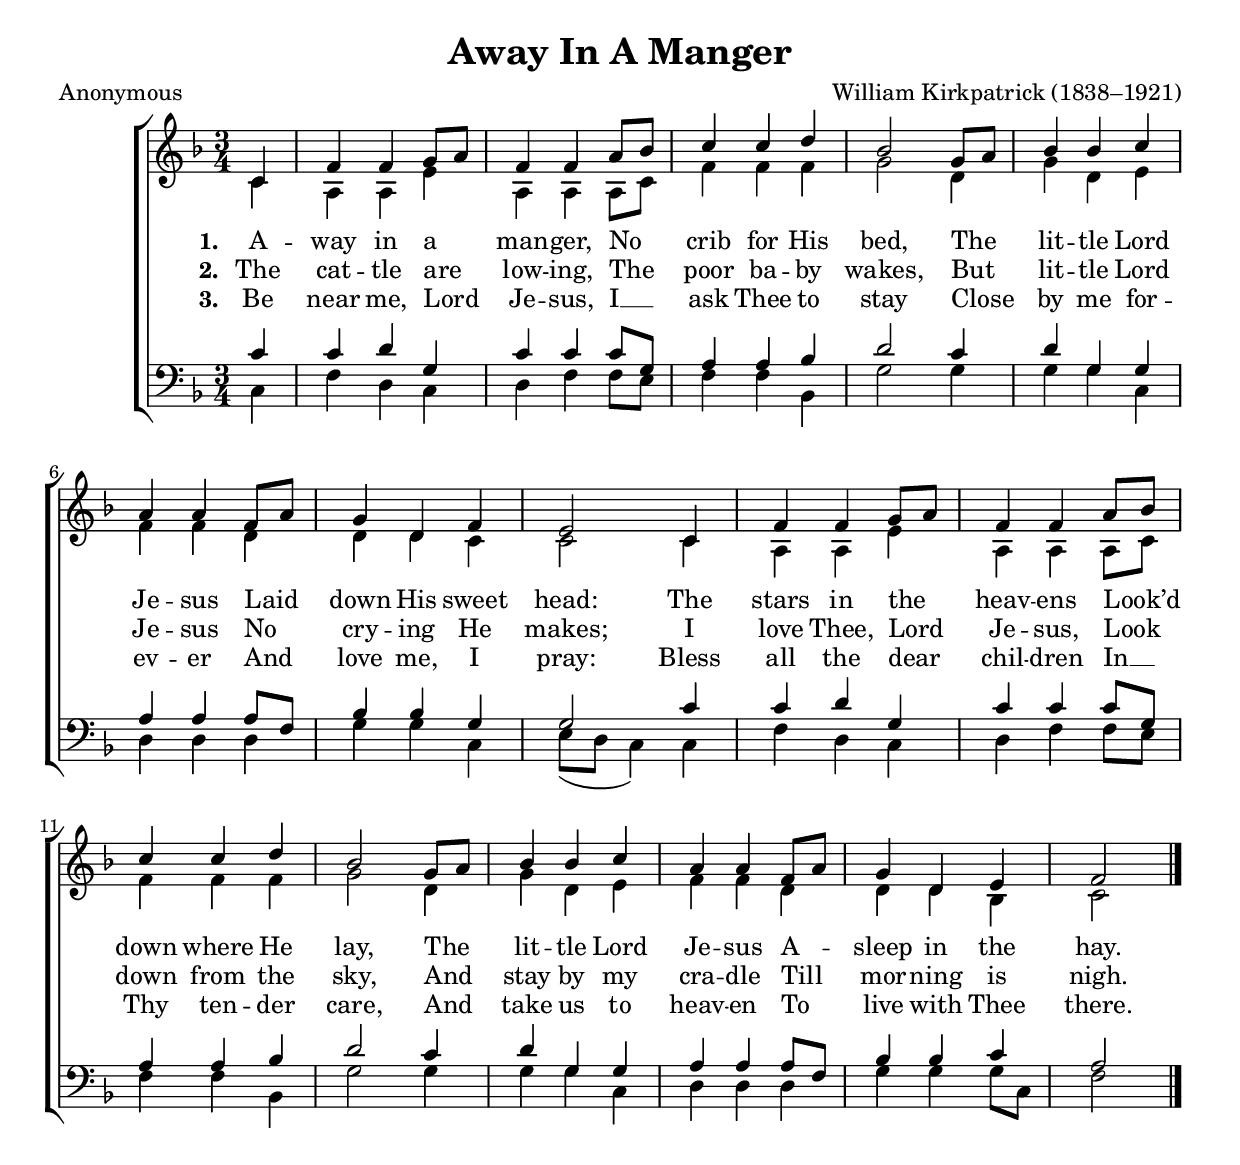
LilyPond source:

\version "2.14.2"
\include "util.ly"
\header {
    %tagline = ""%\markup { "from" \italic {ChristmasCarolMusic.org}} 
    title = "Away In A Manger"
    poet = "Anonymous"
    composer = "William Kirkpatrick (1838–1921)"
  }

global = {
  \key f \major
  \time 3/4
  \autoBeamOff
}

sopMusic = \relative c' {
  \partial 4 c4 |
  f f g8[ a] |
  f4 f a8[ bes] |
  c4 c d |
  bes2 g8[ a] |
  bes4 bes c |
  
  a a f8[ a] |
  g4 d f |
  e2 c4 |
  f f g8[ a] |
  f4 f a8[ bes] |
  
  c4 c d |
  bes2 g8[ a] |
  bes4 bes c |
  a4 a f8[ a] |
  g4 d e |
  f2 \bar "|."
}
sopWords = \lyricmode {
  
}

altoMusic = \relative c' {
  c4 |
  a a e' |
  a, a a8[ c] |
  f4 f f |
  g2 d4 |
  g d e |
  f f d |
  
  d d c 
  c2 c4 |
  a a e' |
  a, a a8[ c] |
  f4 f f |
  g2 d4 |
  g d e |
  f f d |
  d d bes |
  c2 \bar"|."
}
altoWords = \lyricmode {
  \dropLyricsIV
  \set stanza = #"1. "
  A -- way in a  man -- ger,
  No crib for His bed,
  The lit -- tle Lord Je -- sus
  Laid down His sweet head:
  The stars in the heav -- ens
  Look’d down where He lay,
  The lit -- tle Lord Je -- sus
  A -- sleep in the hay.
}
altoWordsII = \lyricmode {
  \dropLyricsIV
  \set stanza = #"2. "
  The cat -- tle are low -- ing,
  The poor ba -- by wakes,
  But lit -- tle Lord Je -- sus
  No cry -- ing He makes;
  I love Thee, Lord Je -- sus,
  Look down from the sky,
  And stay by my cra -- dle
  Till mor -- ning is nigh.
}
altoWordsIII = \lyricmode {
  \dropLyricsIV
  \set stanza = #"3. "
  Be near me, Lord Je -- sus,
  I __ ask Thee to stay
  Close by me for -- ev -- er
  And love me, I pray:
  Bless all the dear chil -- dren
  In __ Thy ten -- der care,
  And take us to heav -- en
  To live with Thee there.
}
altoWordsIV = \lyricmode {
}

tenorMusic = \relative c' {
  c4 |
  c d g, |
  c c c8[ g] |
  a4 a bes |
  d2 c4 |
  d g, g |
  a a a8[ f] |
  
  bes4 bes g |
  g2 c4 |
  c d g, |
  c c c8[ g] |
  a4 a bes |
  d2 c4 |
  d g, g |
  a a a8[ f] |
  bes4 bes c |
  a2 \bar"|."
}
tenorWords = \lyricmode {

}

bassMusic = \relative c {
  c4 |
  f d c |
  d f f8[ e] |
  f4 f bes, |
  g'2 g4 |
  g g c, |
  d d d |
  
  g g c, |
  e8([ d] c4) c4 |
  f d c |
  d f f8[ e] |
  f4 f bes, |
  g'2 g4 |
  g g c, |
  d d d |
  g g g8[ c,] |
  f2 \bar"|."
}
bassWords = \lyricmode {

}

\score {
  <<
   \new ChoirStaff <<
%    \new Lyrics = sopranos \with { \override VerticalAxisGroup #'nonstaff-relatedstaff-spacing = #'((basic-distance . 1)) }
    \new Staff = women <<
      \new Voice = "sopranos" { \voiceOne << \global \sopMusic >> }
      \new Voice = "altos" { \voiceTwo << \global \altoMusic >> }
    >>
    \new Lyrics \with { alignAboveContext = #"women" } \lyricsto "sopranos" \sopWords
    \new Lyrics = "altosIV"  \with { alignBelowContext = #"women" } \lyricsto "sopranos" \altoWordsIV
    \new Lyrics = "altosIII"  \with { alignBelowContext = #"women" } \lyricsto "sopranos" \altoWordsIII
    \new Lyrics = "altosII"  \with { alignBelowContext = #"women" } \lyricsto "sopranos" \altoWordsII
    \new Lyrics = "altos"  \with { alignBelowContext = #"women" } \lyricsto "sopranos" \altoWords
   \new Staff = men <<
      \clef bass
      \new Voice = "tenors" { \voiceOne << \global \tenorMusic >> }
      \new Voice = "basses" { \voiceTwo << \global \bassMusic >> }
    >>
    \new Lyrics \with { alignAboveContext = #"men" \override VerticalAxisGroup #'nonstaff-relatedstaff-spacing = #'((basic-distance . 1)) } \lyricsto "tenors" \tenorWords
    \new Lyrics \with { alignBelowContext = #"men" \override VerticalAxisGroup #'nonstaff-relatedstaff-spacing = #'((basic-distance . 1)) } \lyricsto "basses" \bassWords
  >>
%    \new PianoStaff << \new Staff { \new Voice { \pianoRH } } \new Staff { \clef "bass" \pianoLH } >>
  >>
  \layout {
    \context {
      \Score
      \override SpacingSpanner #'base-shortest-duration = #(ly:make-moment 1 2)
      \override SpacingSpanner #'common-shortest-duration = #(ly:make-moment 1 2)
    }
  }
  
  \midi {
    \tempo 4 = 100
    \set Staff.midiInstrument = "flute"
  
    \context {
      \Voice
      \remove "Dynamic_performer"
    }
  }
}
